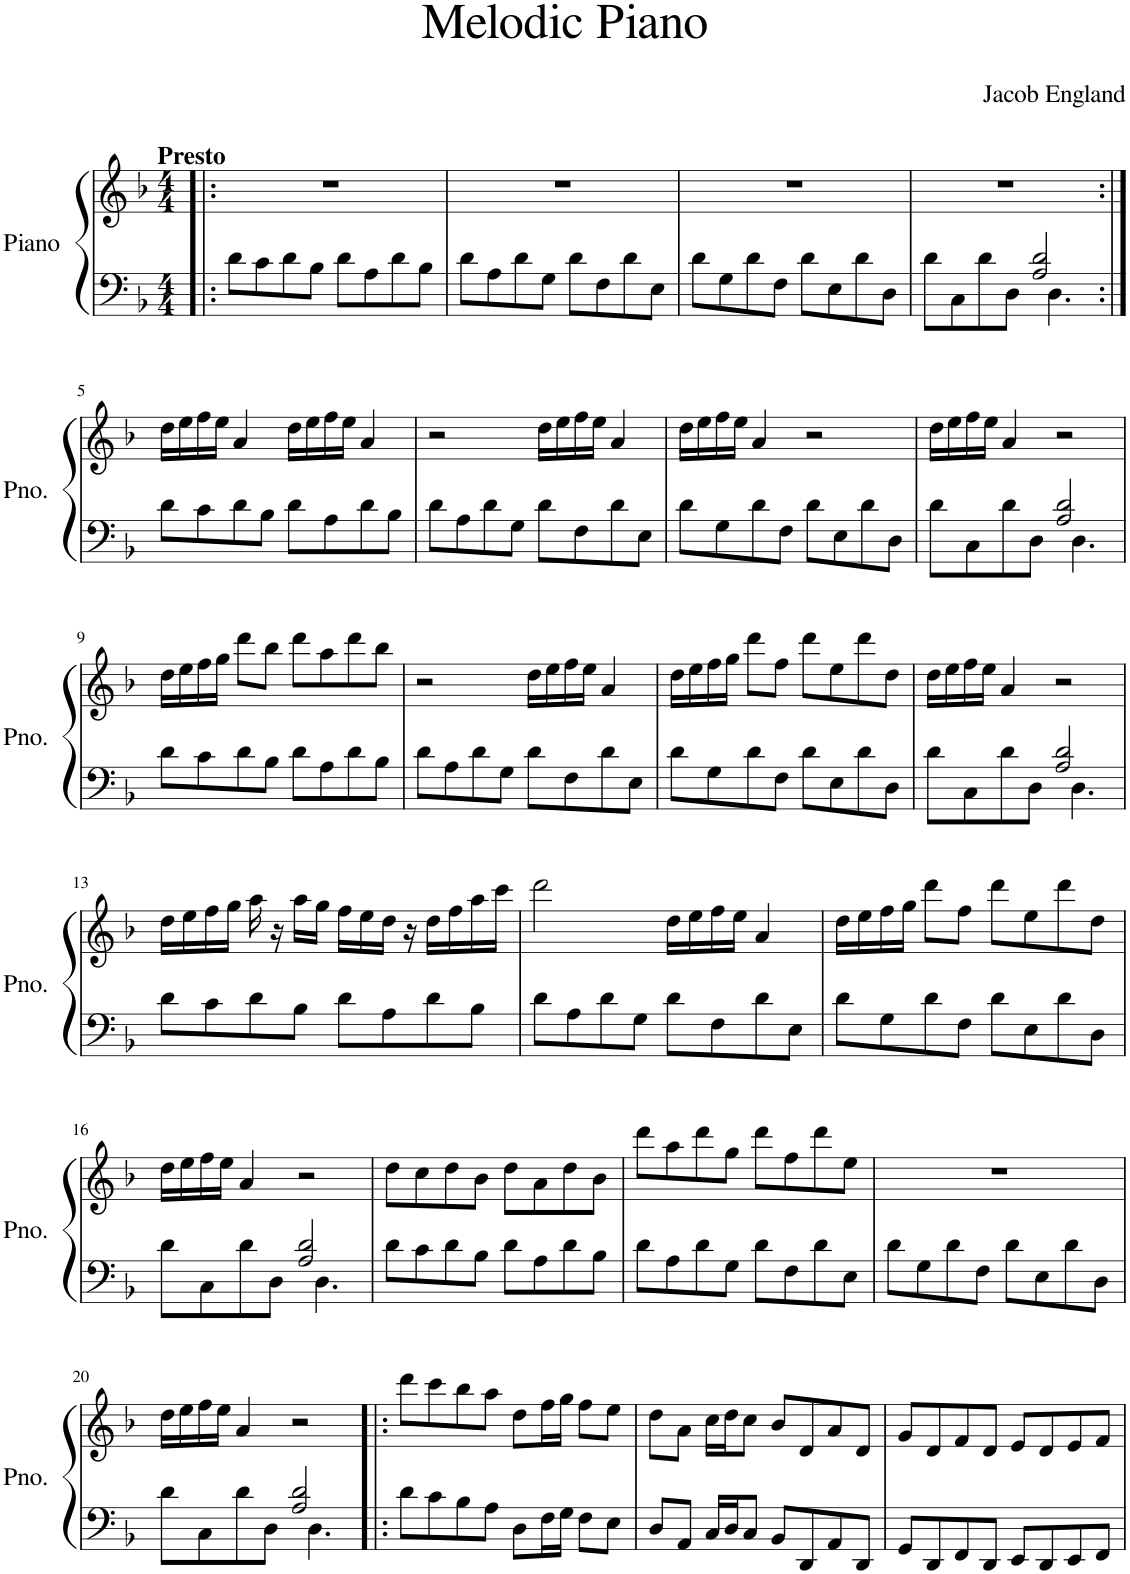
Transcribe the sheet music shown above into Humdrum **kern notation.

**kern	**kern
*part1	*part1
*staff2	*staff1
*I"Piano	*
*I'Pno.	*
*clefF4	*clefG2
*k[b-]	*k[b-]
*M4/4	*M4/4
=1!|:	=1!|:
!	!LO:TX:a:B:t=Presto
8d\L	1r
8c\	.
8d\	.
8B-\J	.
8d\L	.
8A\	.
8d\	.
8B-\J	.
=2	=2
8d\L	1r
8A\	.
8d\	.
8G\J	.
8d\L	.
8F\	.
8d\	.
8E\J	.
=3	=3
8d\L	1r
8G\	.
8d\	.
8F\J	.
8d\L	.
8E\	.
8d\	.
8D\J	.
=4	=4
*^	*
8d\L	8ryy	1r
*v	*v	*
8C\	.
8d\	.
8D\J	.
2A/ 2d/	.
*^	*
.	4.D\	.
*v	*v	*
!!LO:LB:g=z
=5:|!	=5:|!
8d\L	16dd\LL
.	16ee\
8c\	16ff\
.	16ee\JJ
8d\	4a/
8B-\J	.
8d\L	16dd\LL
.	16ee\
8A\	16ff\
.	16ee\JJ
8d\	4a/
8B-\J	.
=6	=6
8d\L	2r
8A\	.
8d\	.
8G\J	.
8d\L	16dd\LL
.	16ee\
8F\	16ff\
.	16ee\JJ
8d\	4a/
8E\J	.
=7	=7
8d\L	16dd\LL
.	16ee\
8G\	16ff\
.	16ee\JJ
8d\	4a/
8F\J	.
8d\L	2r
8E\	.
8d\	.
8D\J	.
=8	=8
*^	*
8d\L	8ryy	16dd\LL
.	.	16ee\
*v	*v	*
8C\	16ff\
.	16ee\JJ
8d\	4a/
8D\J	.
2A/ 2d/	2r
*^	*
.	4.D\	.
*v	*v	*
!!LO:LB:g=z
=9	=9
8d\L	16dd\LL
.	16ee\
8c\	16ff\
.	16gg\JJ
8d\	8ddd\L
8B-\J	8bb-\J
8d\L	8ddd\L
8A\	8aa\
8d\	8ddd\
8B-\J	8bb-\J
=10	=10
8d\L	2r
8A\	.
8d\	.
8G\J	.
8d\L	16dd\LL
.	16ee\
8F\	16ff\
.	16ee\JJ
8d\	4a/
8E\J	.
=11	=11
8d\L	16dd\LL
.	16ee\
8G\	16ff\
.	16gg\JJ
8d\	8ddd\L
8F\J	8ff\J
8d\L	8ddd\L
8E\	8ee\
8d\	8ddd\
8D\J	8dd\J
=12	=12
*^	*
8d\L	8ryy	16dd\LL
.	.	16ee\
*v	*v	*
8C\	16ff\
.	16ee\JJ
8d\	4a/
8D\J	.
2A/ 2d/	2r
*^	*
.	4.D\	.
*v	*v	*
!!LO:LB:g=z
=13	=13
8d\L	16dd\LL
.	16ee\
8c\	16ff\
.	16gg\JJ
8d\	16aa\
.	16r
8B-\J	16aa\LL
.	16gg\JJ
8d\L	16ff\LL
.	16ee\
8A\	16dd\JJ
.	16r
8d\	16dd\LL
.	16ff\
8B-\J	16aa\
.	16ccc\JJ
=14	=14
8d\L	2ddd\
8A\	.
8d\	.
8G\J	.
8d\L	16dd\LL
.	16ee\
8F\	16ff\
.	16ee\JJ
8d\	4a/
8E\J	.
=15	=15
8d\L	16dd\LL
.	16ee\
8G\	16ff\
.	16gg\JJ
8d\	8ddd\L
8F\J	8ff\J
8d\L	8ddd\L
8E\	8ee\
8d\	8ddd\
8D\J	8dd\J
!!LO:LB:g=z
=16	=16
*^	*
8d\L	8ryy	16dd\LL
.	.	16ee\
*v	*v	*
8C\	16ff\
.	16ee\JJ
8d\	4a/
8D\J	.
2A/ 2d/	2r
*^	*
.	4.D\	.
*v	*v	*
=17	=17
8d\L	8dd\L
8c\	8cc\
8d\	8dd\
8B-\J	8b-\J
8d\L	8dd\L
8A\	8a\
8d\	8dd\
8B-\J	8b-\J
=18	=18
8d\L	8ddd\L
8A\	8aa\
8d\	8ddd\
8G\J	8gg\J
8d\L	8ddd\L
8F\	8ff\
8d\	8ddd\
8E\J	8ee\J
=19	=19
8d\L	1r
8G\	.
8d\	.
8F\J	.
8d\L	.
8E\	.
8d\	.
8D\J	.
!!LO:LB:g=z
=20	=20
*^	*
8d\L	8ryy	16dd\LL
.	.	16ee\
*v	*v	*
8C\	16ff\
.	16ee\JJ
8d\	4a/
8D\J	.
2A/ 2d/	2r
*^	*
.	4.D\	.
*v	*v	*
=21!|:	=21!|:
8d\L	8ddd\L
8c\	8ccc\
8B-\	8bb-\
8A\J	8aa\J
8D\L	8dd\L
16F\L	16ff\L
16G\JJ	16gg\JJ
8F\L	8ff\L
8E\J	8ee\J
=22	=22
8D/L	8dd\L
8AA/J	8a\J
16C/LL	16cc\LL
16D/J	16dd\J
8C/J	8cc\J
8BB-/L	8b-/L
8DD/	8d/
8AA/	8a/
8DD/J	8d/J
=23	=23
8GG/L	8g/L
8DD/	8d/
8FF/	8f/
8DD/J	8d/J
8EE/L	8e/L
8DD/	8d/
8EE/	8e/
8FF/J	8f/J
=	=
*-	*-
